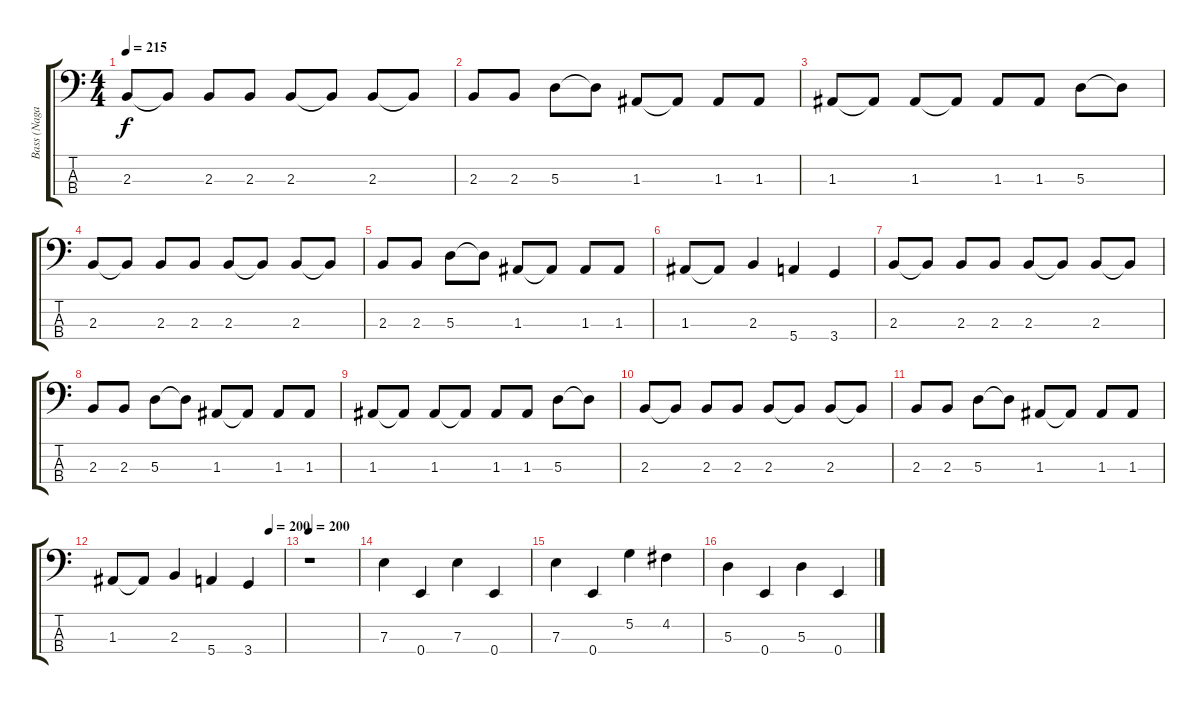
\track ("Bass (Nagash)" "Bass (Naga") {instrument electricbasspick}
\staff {score tabs}
\tuning (G2 D2 A1 E1) {hide}
\ts (4 4)
\tempo 215
\clef f4
\ks c
2.3.8{dy f} 2.3{t}.8 2.3.8 2.3.8 2.3.8 2.3{t}.8 2.3.8 2.3{t}.8 |
2.3.8 2.3.8 5.3.8 5.3{t}.8 1.3.8 1.3{t}.8 1.3.8 1.3.8 |
1.3.8 1.3{t}.8 1.3.8 1.3{t}.8 1.3.8 1.3.8 5.3.8 5.3{t}.8 |
2.3.8 2.3{t}.8 2.3.8 2.3.8 2.3.8 2.3{t}.8 2.3.8 2.3{t}.8 |
2.3.8 2.3.8 5.3.8 5.3{t}.8 1.3.8 1.3{t}.8 1.3.8 1.3.8 |
1.3.8 1.3{t}.8 2.3.4 5.4.4 3.4.4 |
2.3.8 2.3{t}.8 2.3.8 2.3.8 2.3.8 2.3{t}.8 2.3.8 2.3{t}.8 |
2.3.8 2.3.8 5.3.8 5.3{t}.8 1.3.8 1.3{t}.8 1.3.8 1.3.8 |
1.3.8 1.3{t}.8 1.3.8 1.3{t}.8 1.3.8 1.3.8 5.3.8 5.3{t}.8 |
2.3.8 2.3{t}.8 2.3.8 2.3.8 2.3.8 2.3{t}.8 2.3.8 2.3{t}.8 |
2.3.8 2.3.8 5.3.8 5.3{t}.8 1.3.8 1.3{t}.8 1.3.8 1.3.8 |
\tempo (200 0.9166666666666666)
1.3.8 1.3{t}.8 2.3.4 5.4.4 3.4.4 |
\tempo 200
r.1 |
7.3.4 0.4.4 7.3.4 0.4.4 |
7.3.4 0.4.4 5.2.4 4.2.4 |
5.3.4 0.4.4 5.3.4 0.4.4
